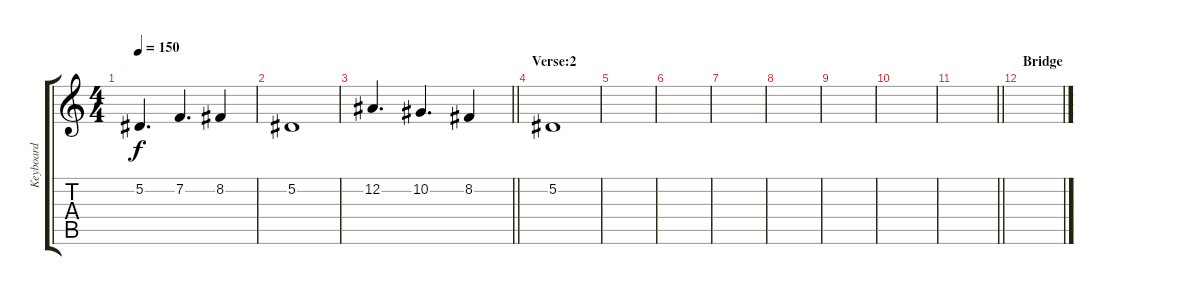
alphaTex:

\track ("Keyboard" "Keyboard") {instrument fx5brightness}
\staff {score tabs}
\tuning (Eb4 Bb3 Gb3 Db3 Ab2 Eb2) {hide}
\ts (4 4)
\tempo 150
\clef g2
\ks c
5.2.4{d dy f} 7.2.4{d} 8.2.4 |
5.2.1 |
\barLineRight lightlight
12.2.4{d} 10.2.4{d} 8.2.4 |
\section ("" "Verse:2")
5.2.1 |
|
|
|
|
|
|
\barLineRight lightlight
|
\section ("" "Bridge")
